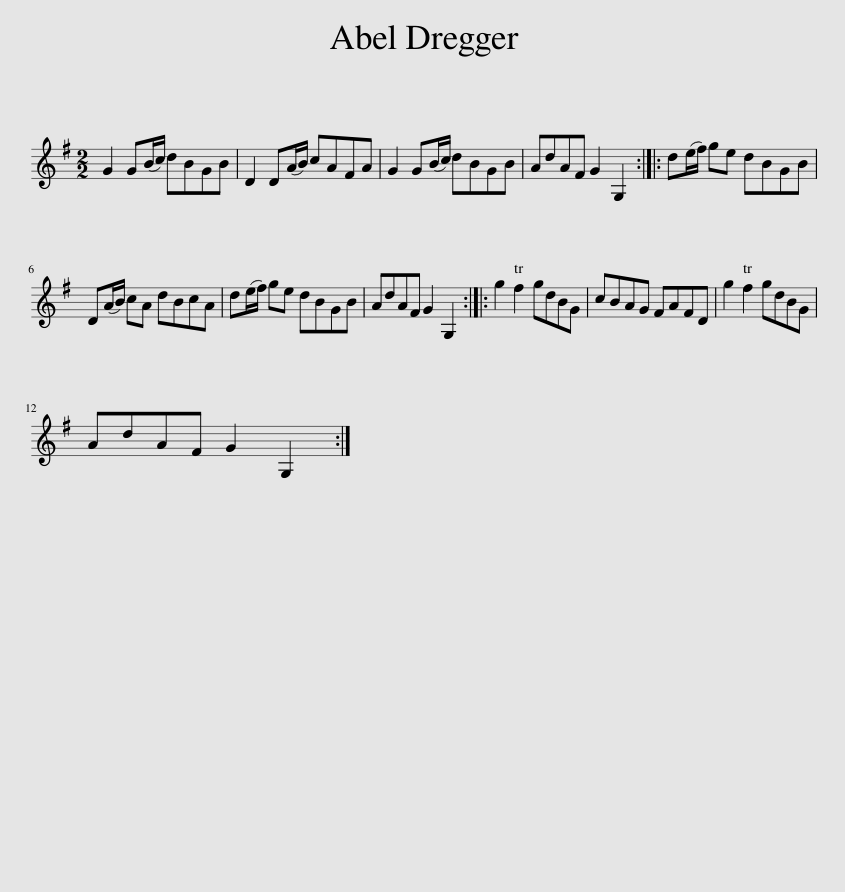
X:1
L:1/8
M:2/2
I:linebreak $
K:G
V:1 treble
V:1
 G2 G(B/c/) dBGB | D2 D(A/B/) cAFA | G2 G(B/c/) dBGB | AdAF G2 G,2 :: d(e/f/) ge dBGB |$ %5
 D(A/B/) cA dBcA | d(e/f/) ge dBGB | AdAF G2 G,2 :: g2 f2 gdBG | cBAG FAFD | %10
 g2 f2 gdBG |$ AdAF G2 G,2 :| %12
